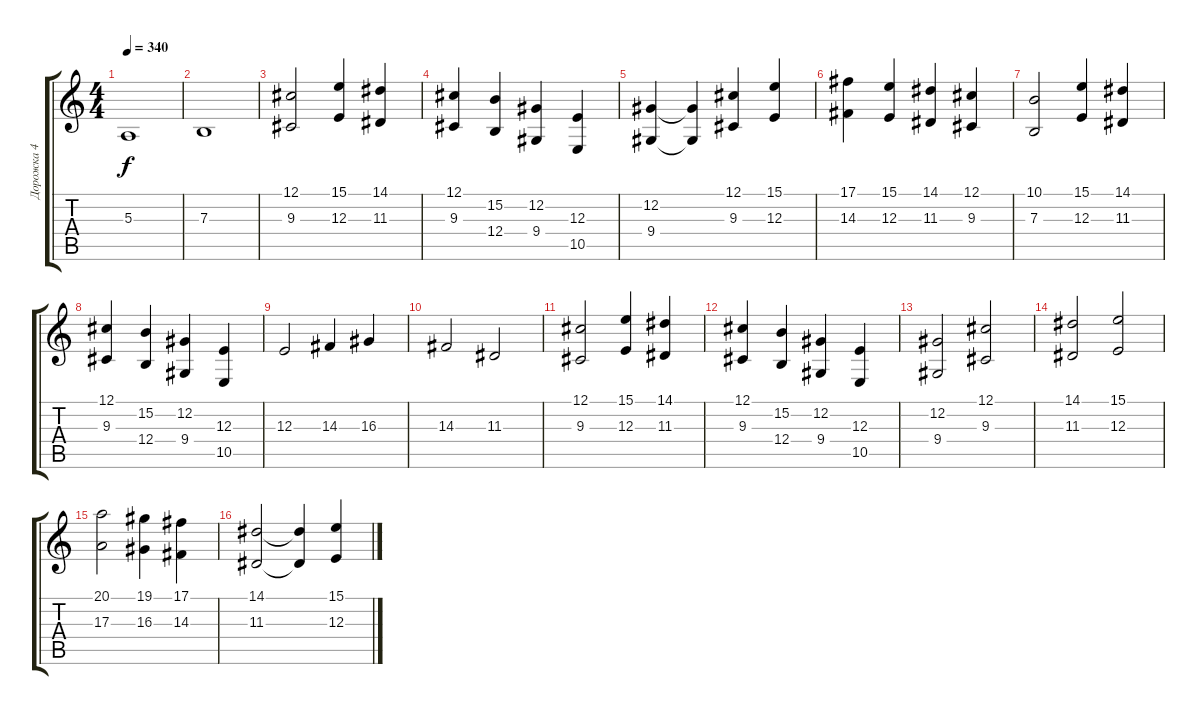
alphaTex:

\track ("Дорожка 4" "Дорожка 4") {instrument tremolostrings}
\staff {score tabs}
\tuning (Db4 Ab3 E3 B2 Gb2 Db2) {hide}
\ts (4 4)
\tempo 340
\clef g2
\ks c
5.3{t}.1{dy f} |
7.3.1 |
(12.1 9.3).2 (15.1 12.3).4 (14.1 11.3).4 |
(12.1 9.3).4 (15.2 12.4).4 (12.2 9.4).4 (12.3 10.5).4 |
(12.2 9.4).4 (12.2{t} 9.4{t}).4 (12.1 9.3).4 (15.1 12.3).4 |
(17.1 14.3).4 (15.1 12.3).4 (14.1 11.3).4 (12.1 9.3).4 |
(10.1 7.3).2 (15.1 12.3).4 (14.1 11.3).4 |
(12.1 9.3).4 (15.2 12.4).4 (12.2 9.4).4 (12.3 10.5).4 |
12.3.2 14.3.4 16.3.4 |
14.3.2 11.3.2 |
(12.1 9.3).2 (15.1 12.3).4 (14.1 11.3).4 |
(12.1 9.3).4 (15.2 12.4).4 (12.2 9.4).4 (12.3 10.5).4 |
(12.2 9.4).2 (12.1 9.3).2 |
(14.1 11.3).2 (15.1 12.3).2 |
(20.1 17.3).2 (19.1 16.3).4 (17.1 14.3).4 |
(14.1 11.3).2 (14.1{t} 11.3{t}).4 (15.1 12.3).4
